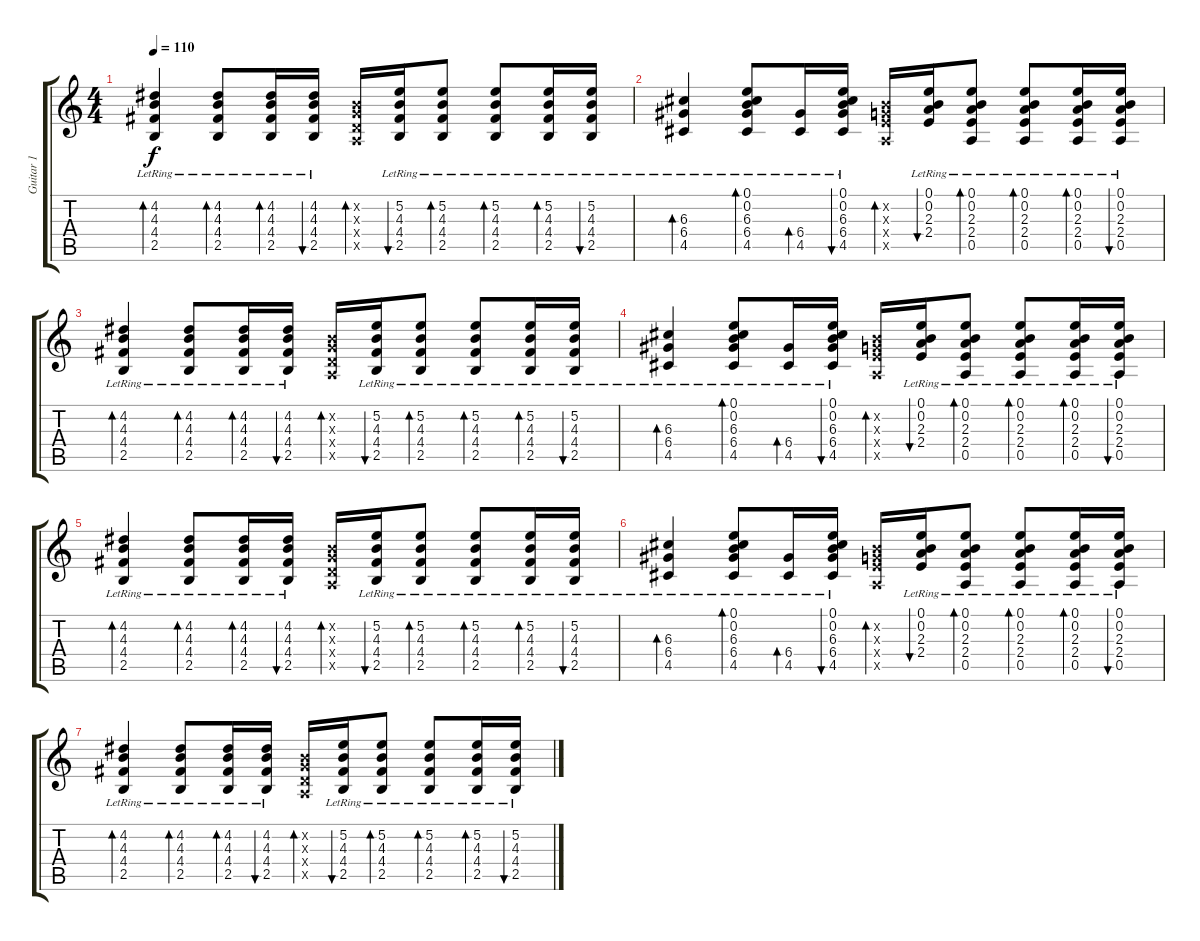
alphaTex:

\track ("Guitar 1" "Guitar 1") {instrument acousticguitarsteel}
\staff {score tabs}
\tuning (E4 B3 G3 D3 A2 E2) {hide}
\ts (4 4)
\tempo 110
\clef g2
\ks c
(4.2{lr} 4.3{lr} 4.4{lr} 2.5{lr}).4{bd 60 dy f} (4.2{lr} 4.3{lr} 4.4{lr} 2.5{lr}).8{bd 60} (4.2{lr} 4.3{lr} 4.4{lr} 2.5{lr}).16{bd 60} (4.2{lr} 4.3{lr} 4.4{lr} 2.5{lr}).16{bu 60} (0.2{x} 0.3{x} 0.4{x} 0.5{x}).16{bd 60} (5.2{lr} 4.3{lr} 4.4{lr} 2.5{lr}).16{bu 60} (5.2{lr} 4.3{lr} 4.4{lr} 2.5{lr}).8{bd 60} (5.2{lr} 4.3{lr} 4.4{lr} 2.5{lr}).8{bd 60} (5.2{lr} 4.3{lr} 4.4{lr} 2.5{lr}).16{bd 60} (5.2{lr} 4.3{lr} 4.4{lr} 2.5{lr}).16{bu 60} |
(6.3{lr} 6.4{lr} 4.5{lr}).4{bd 60} (0.1{lr} 0.2{lr} 6.3{lr} 6.4{lr} 4.5{lr}).8{bd 60} (6.4{lr} 4.5{lr}).16{bd 60} (0.1{lr} 0.2{lr} 6.3{lr} 6.4{lr} 4.5{lr}).16{bu 60} (0.2{x} 0.3{x} 2.4{x} 0.5{x}).16{bd 60} (0.1{lr} 0.2{lr} 2.3{lr} 2.4{lr}).16{bu 60} (0.1{lr} 0.2{lr} 2.3{lr} 2.4{lr} 0.5{lr}).8{bd 60} (0.1{lr} 0.2{lr} 2.3{lr} 2.4{lr} 0.5{lr}).8{bd 60} (0.1{lr} 0.2{lr} 2.3{lr} 2.4{lr} 0.5{lr}).16{bd 60} (0.1{lr} 0.2{lr} 2.3{lr} 2.4{lr} 0.5{lr}).16{bu 60} |
(4.2{lr} 4.3{lr} 4.4{lr} 2.5{lr}).4{bd 60} (4.2{lr} 4.3{lr} 4.4{lr} 2.5{lr}).8{bd 60} (4.2{lr} 4.3{lr} 4.4{lr} 2.5{lr}).16{bd 60} (4.2{lr} 4.3{lr} 4.4{lr} 2.5{lr}).16{bu 60} (0.2{x} 0.3{x} 0.4{x} 0.5{x}).16{bd 60} (5.2{lr} 4.3{lr} 4.4{lr} 2.5{lr}).16{bu 60} (5.2{lr} 4.3{lr} 4.4{lr} 2.5{lr}).8{bd 60} (5.2{lr} 4.3{lr} 4.4{lr} 2.5{lr}).8{bd 60} (5.2{lr} 4.3{lr} 4.4{lr} 2.5{lr}).16{bd 60} (5.2{lr} 4.3{lr} 4.4{lr} 2.5{lr}).16{bu 60} |
(6.3{lr} 6.4{lr} 4.5{lr}).4{bd 60} (0.1{lr} 0.2{lr} 6.3{lr} 6.4{lr} 4.5{lr}).8{bd 60} (6.4{lr} 4.5{lr}).16{bd 60} (0.1{lr} 0.2{lr} 6.3{lr} 6.4{lr} 4.5{lr}).16{bu 60} (0.2{x} 0.3{x} 2.4{x} 0.5{x}).16{bd 60} (0.1{lr} 0.2{lr} 2.3{lr} 2.4{lr}).16{bu 60} (0.1{lr} 0.2{lr} 2.3{lr} 2.4{lr} 0.5{lr}).8{bd 60} (0.1{lr} 0.2{lr} 2.3{lr} 2.4{lr} 0.5{lr}).8{bd 60} (0.1{lr} 0.2{lr} 2.3{lr} 2.4{lr} 0.5{lr}).16{bd 60} (0.1{lr} 0.2{lr} 2.3{lr} 2.4{lr} 0.5{lr}).16{bu 60} |
(4.2{lr} 4.3{lr} 4.4{lr} 2.5{lr}).4{bd 60} (4.2{lr} 4.3{lr} 4.4{lr} 2.5{lr}).8{bd 60} (4.2{lr} 4.3{lr} 4.4{lr} 2.5{lr}).16{bd 60} (4.2{lr} 4.3{lr} 4.4{lr} 2.5{lr}).16{bu 60} (0.2{x} 0.3{x} 0.4{x} 0.5{x}).16{bd 60} (5.2{lr} 4.3{lr} 4.4{lr} 2.5{lr}).16{bu 60} (5.2{lr} 4.3{lr} 4.4{lr} 2.5{lr}).8{bd 60} (5.2{lr} 4.3{lr} 4.4{lr} 2.5{lr}).8{bd 60} (5.2{lr} 4.3{lr} 4.4{lr} 2.5{lr}).16{bd 60} (5.2{lr} 4.3{lr} 4.4{lr} 2.5{lr}).16{bu 60} |
(6.3{lr} 6.4{lr} 4.5{lr}).4{bd 60} (0.1{lr} 0.2{lr} 6.3{lr} 6.4{lr} 4.5{lr}).8{bd 60} (6.4{lr} 4.5{lr}).16{bd 60} (0.1{lr} 0.2{lr} 6.3{lr} 6.4{lr} 4.5{lr}).16{bu 60} (0.2{x} 0.3{x} 2.4{x} 0.5{x}).16{bd 60} (0.1{lr} 0.2{lr} 2.3{lr} 2.4{lr}).16{bu 60} (0.1{lr} 0.2{lr} 2.3{lr} 2.4{lr} 0.5{lr}).8{bd 60} (0.1{lr} 0.2{lr} 2.3{lr} 2.4{lr} 0.5{lr}).8{bd 60} (0.1{lr} 0.2{lr} 2.3{lr} 2.4{lr} 0.5{lr}).16{bd 60} (0.1{lr} 0.2{lr} 2.3{lr} 2.4{lr} 0.5{lr}).16{bu 60} |
(4.2{lr} 4.3{lr} 4.4{lr} 2.5{lr}).4{bd 60} (4.2{lr} 4.3{lr} 4.4{lr} 2.5{lr}).8{bd 60} (4.2{lr} 4.3{lr} 4.4{lr} 2.5{lr}).16{bd 60} (4.2{lr} 4.3{lr} 4.4{lr} 2.5{lr}).16{bu 60} (0.2{x} 0.3{x} 0.4{x} 0.5{x}).16{bd 60} (5.2{lr} 4.3{lr} 4.4{lr} 2.5{lr}).16{bu 60} (5.2{lr} 4.3{lr} 4.4{lr} 2.5{lr}).8{bd 60} (5.2{lr} 4.3{lr} 4.4{lr} 2.5{lr}).8{bd 60} (5.2{lr} 4.3{lr} 4.4{lr} 2.5{lr}).16{bd 60} (5.2{lr} 4.3{lr} 4.4{lr} 2.5{lr}).16{bu 60}
